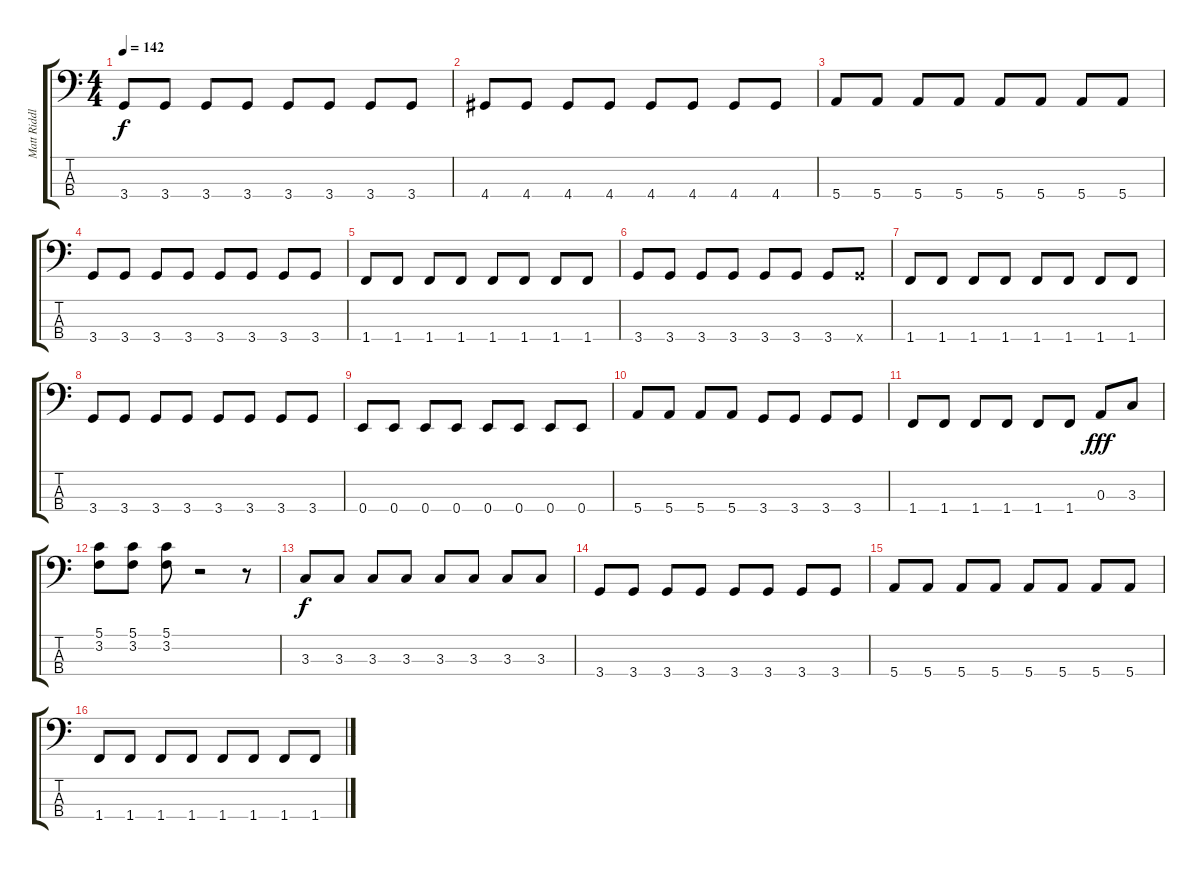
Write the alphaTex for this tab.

\track ("Matt Riddle" "Matt Riddl") {instrument electricbasspick}
\staff {score tabs}
\tuning (G2 D2 A1 E1) {hide}
\ts (4 4)
\tempo 142
\clef f4
\ks c
3.4.8{dy f} 3.4.8 3.4.8 3.4.8 3.4.8 3.4.8 3.4.8 3.4.8 |
4.4.8 4.4.8 4.4.8 4.4.8 4.4.8 4.4.8 4.4.8 4.4.8 |
5.4.8 5.4.8 5.4.8 5.4.8 5.4.8 5.4.8 5.4.8 5.4.8 |
3.4.8 3.4.8 3.4.8 3.4.8 3.4.8 3.4.8 3.4.8 3.4.8 |
1.4.8 1.4.8 1.4.8 1.4.8 1.4.8 1.4.8 1.4.8 1.4.8 |
3.4.8 3.4.8 3.4.8 3.4.8 3.4.8 3.4.8 3.4.8 3.4{x}.8 |
1.4.8 1.4.8 1.4.8 1.4.8 1.4.8 1.4.8 1.4.8 1.4.8 |
3.4.8 3.4.8 3.4.8 3.4.8 3.4.8 3.4.8 3.4.8 3.4.8 |
0.4.8 0.4.8 0.4.8 0.4.8 0.4.8 0.4.8 0.4.8 0.4.8 |
5.4.8 5.4.8 5.4.8 5.4.8 3.4.8 3.4.8 3.4.8 3.4.8 |
1.4.8 1.4.8 1.4.8 1.4.8 1.4.8 1.4.8 0.3.8{dy fff} 3.3.8 |
(5.1 3.2).8 (5.1 3.2).8 (5.1 3.2).8 r.2 r.8 |
3.3.8{dy f} 3.3.8 3.3.8 3.3.8 3.3.8 3.3.8 3.3.8 3.3.8 |
3.4.8 3.4.8 3.4.8 3.4.8 3.4.8 3.4.8 3.4.8 3.4.8 |
5.4.8 5.4.8 5.4.8 5.4.8 5.4.8 5.4.8 5.4.8 5.4.8 |
1.4.8 1.4.8 1.4.8 1.4.8 1.4.8 1.4.8 1.4.8 1.4.8
